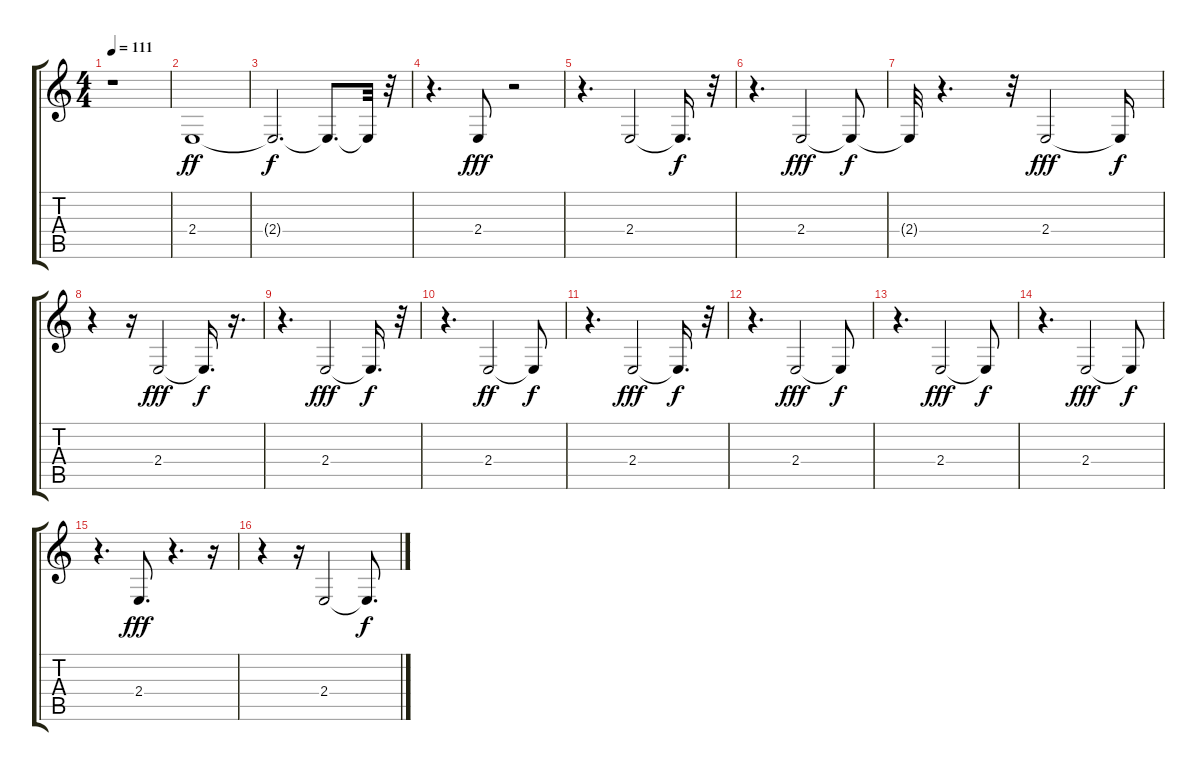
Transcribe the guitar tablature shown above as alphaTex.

\track "" {instrument synthstrings1}
\staff {score tabs}
\tuning (E4 B3 G3 D3 A2 E2) {hide}
\ts (4 4)
\tempo 111
\clef g2
\ks c
r.1{dy f} |
2.4.1{dy ff} |
2.4{t}.2{d dy f} 2.4{t}.8{d} 2.4{t}.32 r.32 |
r.4{d} 2.4.8{dy fff} r.2 |
r.4{d} 2.4.2 2.4{t}.16{d dy f} r.32 |
r.4{d} 2.4.2{dy fff} 2.4{t}.8{dy f} |
2.4{t}.32 r.4{d} r.32 2.4.2{dy fff} 2.4{t}.16{dy f} |
r.4 r.16 2.4.2{dy fff} 2.4{t}.16{d dy f} r.16{d} |
r.4{d} 2.4.2{dy fff} 2.4{t}.16{d dy f} r.32 |
r.4{d} 2.4.2{dy ff} 2.4{t}.8{dy f} |
r.4{d} 2.4.2{dy fff} 2.4{t}.16{d dy f} r.32 |
r.4{d} 2.4.2{dy fff} 2.4{t}.8{dy f} |
r.4{d} 2.4.2{dy fff} 2.4{t}.8{dy f} |
r.4{d} 2.4.2{dy fff} 2.4{t}.8{dy f} |
r.4{d} 2.4.8{d dy fff} r.4{d} r.16 |
r.4 r.16 2.4.2 2.4{t}.8{d dy f}
